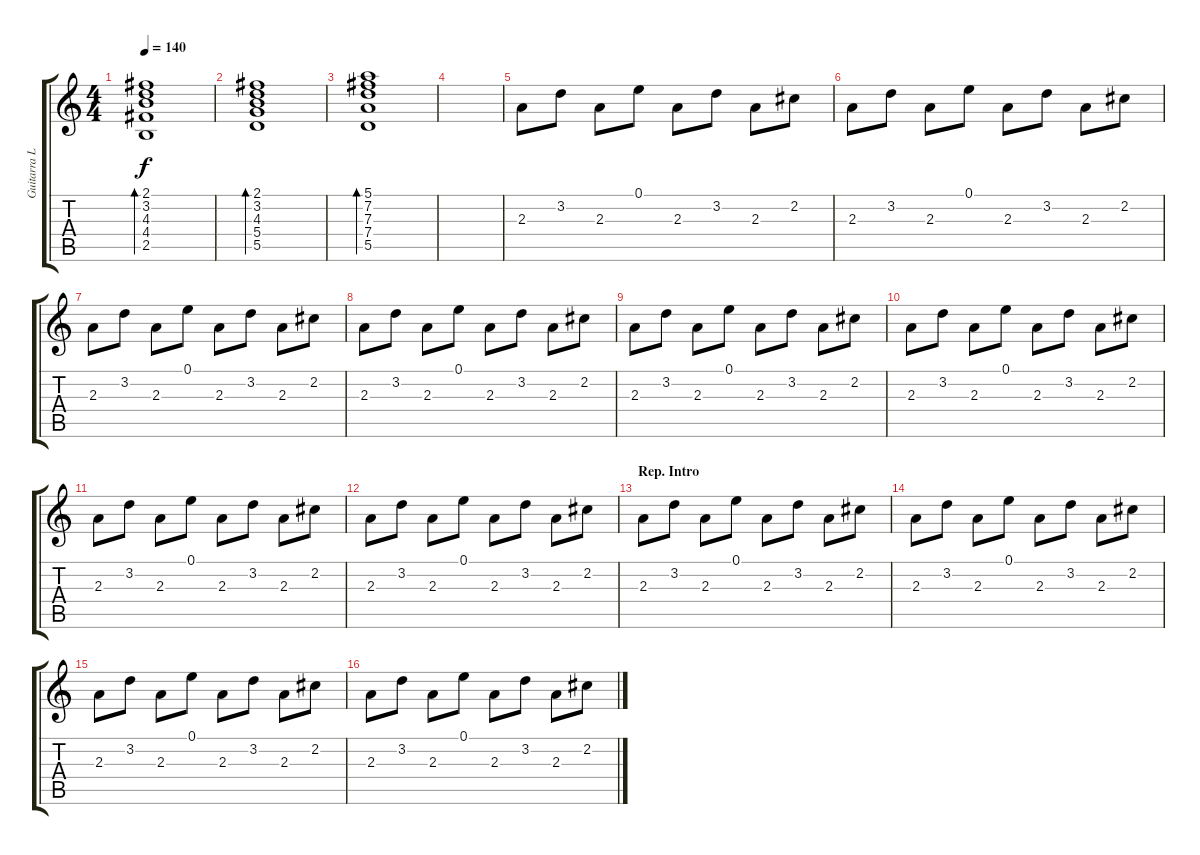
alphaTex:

\track ("Guitarra Limpia" "Guitarra L") {instrument electricguitarclean}
\staff {score tabs}
\tuning (E4 B3 G3 D3 A2 E2) {hide}
\ts (4 4)
\tempo 140
\clef g2
\ks c
(2.1 3.2 4.3 4.4 2.5).1{bd 480 dy f} |
(2.1 3.2 4.3 5.4 5.5).1{bd 480} |
(5.1 7.2 7.3 7.4 5.5).1{bd 480} |
|
2.3.8 3.2.8 2.3.8 0.1.8 2.3.8 3.2.8 2.3.8 2.2.8 |
2.3.8 3.2.8 2.3.8 0.1.8 2.3.8 3.2.8 2.3.8 2.2.8 |
2.3.8 3.2.8 2.3.8 0.1.8 2.3.8 3.2.8 2.3.8 2.2.8 |
2.3.8 3.2.8 2.3.8 0.1.8 2.3.8 3.2.8 2.3.8 2.2.8 |
2.3.8 3.2.8 2.3.8 0.1.8 2.3.8 3.2.8 2.3.8 2.2.8 |
2.3.8 3.2.8 2.3.8 0.1.8 2.3.8 3.2.8 2.3.8 2.2.8 |
2.3.8 3.2.8 2.3.8 0.1.8 2.3.8 3.2.8 2.3.8 2.2.8 |
2.3.8 3.2.8 2.3.8 0.1.8 2.3.8 3.2.8 2.3.8 2.2.8 |
\section ("" "Rep. Intro")
2.3.8 3.2.8 2.3.8 0.1.8 2.3.8 3.2.8 2.3.8 2.2.8 |
2.3.8 3.2.8 2.3.8 0.1.8 2.3.8 3.2.8 2.3.8 2.2.8 |
2.3.8 3.2.8 2.3.8 0.1.8 2.3.8 3.2.8 2.3.8 2.2.8 |
2.3.8 3.2.8 2.3.8 0.1.8 2.3.8 3.2.8 2.3.8 2.2.8
